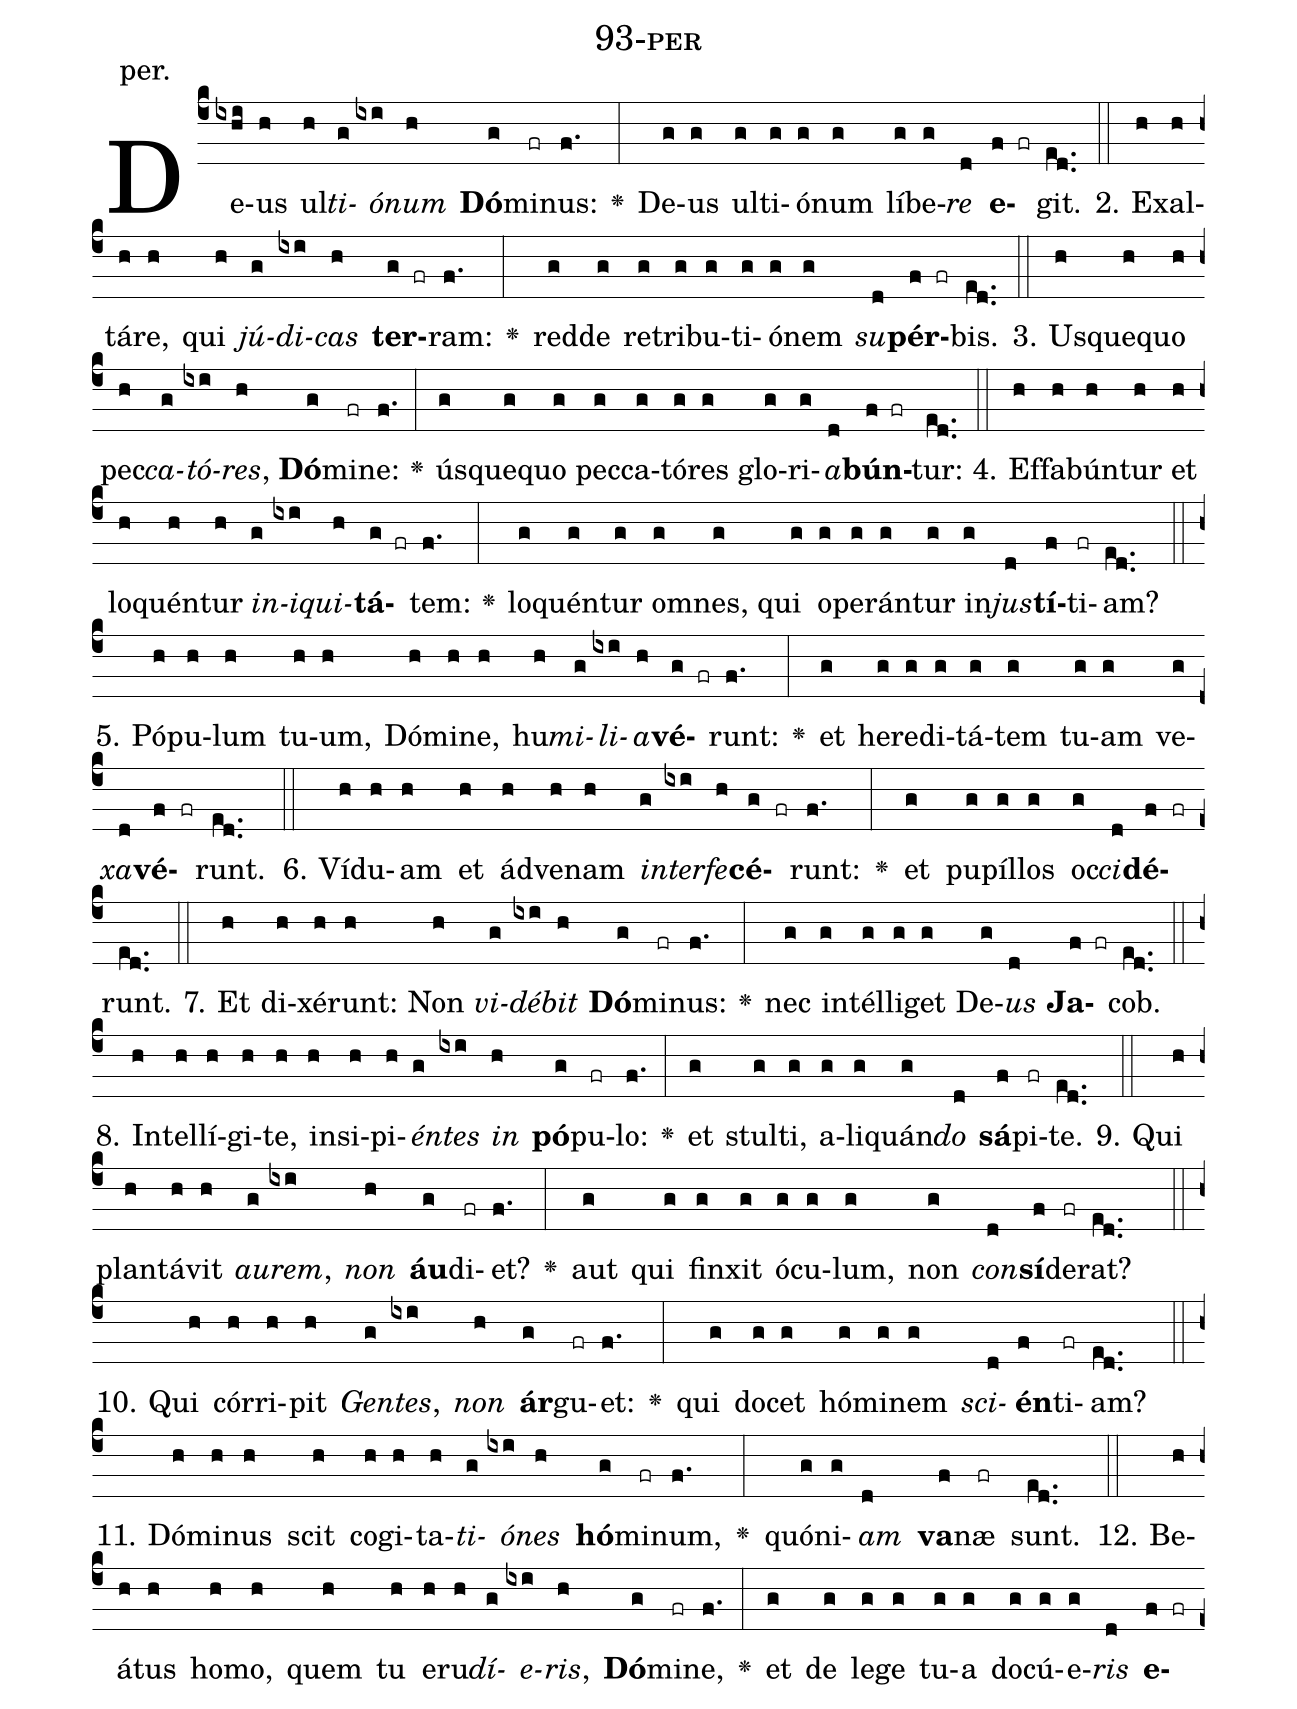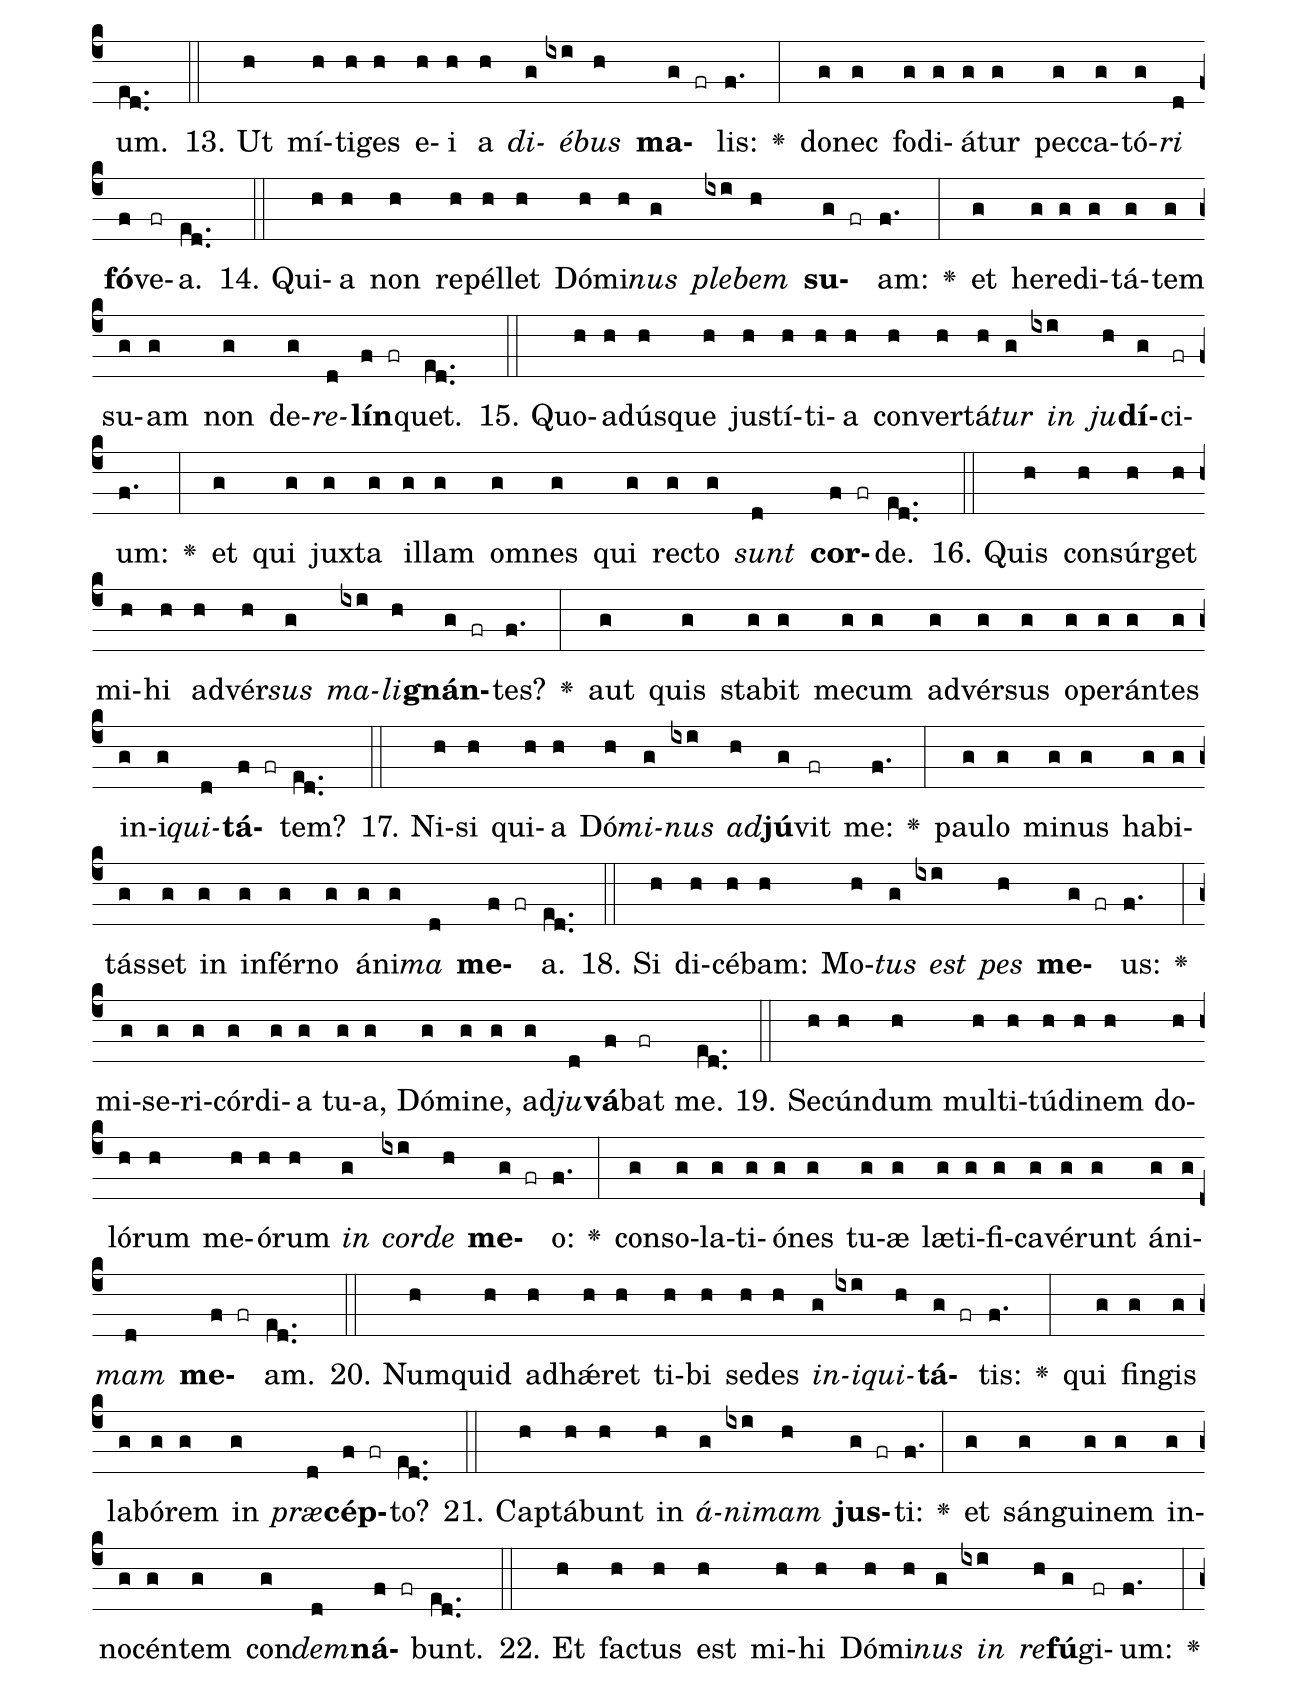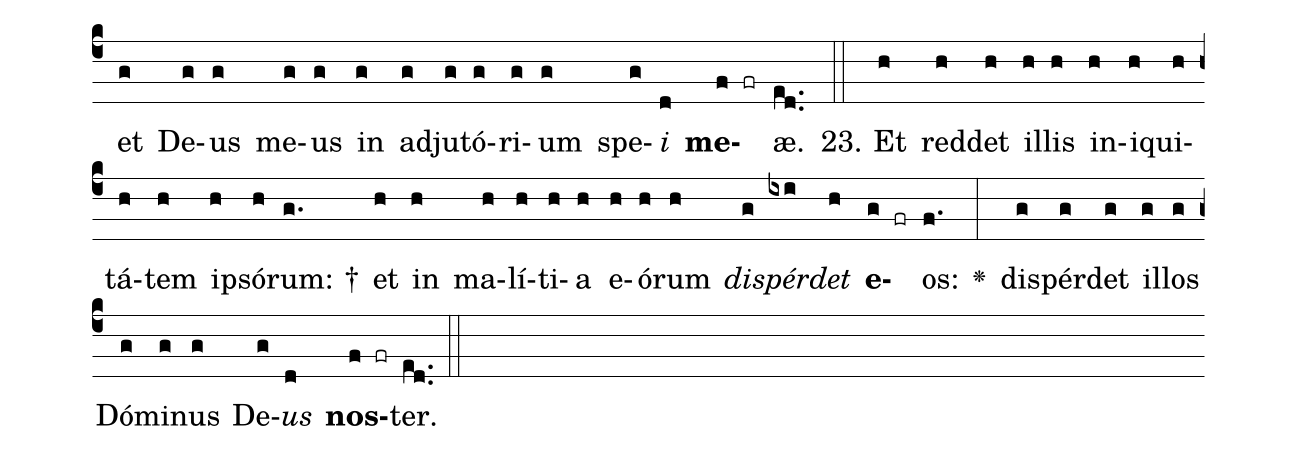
name: 93-per;
annotation: per.;
%%
(c4)De(ixhi)us(h) ul(h)<i>ti</i>(g)<i>ó</i>(ixi)<i>num</i>(h) <b>Dó</b>(g)mi(fr)nus:(f.) <v>\greheightstar</v>(:) De(g)us(g) ul(g)ti(g)ó(g)num(g) lí(g)be(g)<i>re</i>(d) <b>e</b>(f fr)git.(ed..) (::)
2. Ex(h)al(h)tá(h)re,(h) qui(h) <i>jú</i>(g)<i>di</i>(ixi)<i>cas</i>(h) <b>ter</b>(g fr)ram:(f.) <v>\greheightstar</v>(:) red(g)de(g) re(g)tri(g)bu(g)ti(g)ó(g)nem(g) <i>su</i>(d)<b>pér</b>(f fr)bis.(ed..) (::)
3. Us(h)que(h)quo(h) pec(h)<i>ca</i>(g)<i>tó</i>(ixi)<i>res</i>,(h) <b>Dó</b>(g)mi(fr)ne:(f.) <v>\greheightstar</v>(:) ús(g)que(g)quo(g) pec(g)ca(g)tó(g)res(g) glo(g)ri(g)<i>a</i>(d)<b>bún</b>(f fr)tur:(ed..) (::)
4. Ef(h)fa(h)bún(h)tur(h) et(h) lo(h)quén(h)tur(h) <i>in</i>(g)<i>i</i>(ixi)<i>qui</i>(h)<b>tá</b>(g fr)tem:(f.) <v>\greheightstar</v>(:) lo(g)quén(g)tur(g) om(g)nes,(g) qui(g) o(g)pe(g)rán(g)tur(g) in(g)<i>jus</i>(d)<b>tí</b>(f)ti(fr)am?(ed..) (::)
5. Pó(h)pu(h)lum(h) tu(h)um,(h) Dó(h)mi(h)ne,(h) hu(h)<i>mi</i>(g)<i>li</i>(ixi)<i>a</i>(h)<b>vé</b>(g fr)runt:(f.) <v>\greheightstar</v>(:) et(g) he(g)re(g)di(g)tá(g)tem(g) tu(g)am(g) ve(g)<i>xa</i>(d)<b>vé</b>(f fr)runt.(ed..) (::)
6. Ví(h)du(h)am(h) et(h) ád(h)ve(h)nam(h) <i>in</i>(g)<i>ter</i>(ixi)<i>fe</i>(h)<b>cé</b>(g fr)runt:(f.) <v>\greheightstar</v>(:) et(g) pu(g)píl(g)los(g) oc(g)<i>ci</i>(d)<b>dé</b>(f fr)runt.(ed..) (::)
7. Et(h) di(h)xé(h)runt:(h) Non(h) <i>vi</i>(g)<i>dé</i>(ixi)<i>bit</i>(h) <b>Dó</b>(g)mi(fr)nus:(f.) <v>\greheightstar</v>(:) nec(g) in(g)tél(g)li(g)get(g) De(g)<i>us</i>(d) <b>Ja</b>(f fr)cob.(ed..) (::)
8. In(h)tel(h)lí(h)gi(h)te,(h) in(h)si(h)pi(h)<i>én</i>(g)<i>tes</i>(ixi) <i>in</i>(h) <b>pó</b>(g)pu(fr)lo:(f.) <v>\greheightstar</v>(:) et(g) stul(g)ti,(g) a(g)li(g)quán(g)<i>do</i>(d) <b>sá</b>(f)pi(fr)te.(ed..) (::)
9. Qui(h) plan(h)tá(h)vit(h) <i>au</i>(g)<i>rem</i>,(ixi) <i>non</i>(h) <b>áu</b>(g)di(fr)et?(f.) <v>\greheightstar</v>(:) aut(g) qui(g) fin(g)xit(g) ó(g)cu(g)lum,(g) non(g) <i>con</i>(d)<b>sí</b>(f)de(fr)rat?(ed..) (::)
10. Qui(h) cór(h)ri(h)pit(h) <i>Gen</i>(g)<i>tes</i>,(ixi) <i>non</i>(h) <b>ár</b>(g)gu(fr)et:(f.) <v>\greheightstar</v>(:) qui(g) do(g)cet(g) hó(g)mi(g)nem(g) <i>sci</i>(d)<b>én</b>(f)ti(fr)am?(ed..) (::)
11. Dó(h)mi(h)nus(h) scit(h) co(h)gi(h)ta(h)<i>ti</i>(g)<i>ó</i>(ixi)<i>nes</i>(h) <b>hó</b>(g)mi(fr)num,(f.) <v>\greheightstar</v>(:) quón(g)i(g)<i>am</i>(d) <b>va</b>(f)næ(fr) sunt.(ed..) (::)
12. Be(h)á(h)tus(h) ho(h)mo,(h) quem(h) tu(h) e(h)ru(h)<i>dí</i>(g)<i>e</i>(ixi)<i>ris</i>,(h) <b>Dó</b>(g)mi(fr)ne,(f.) <v>\greheightstar</v>(:) et(g) de(g) le(g)ge(g) tu(g)a(g) do(g)cú(g)e(g)<i>ris</i>(d) <b>e</b>(f fr)um.(ed..) (::)
13. Ut(h) mí(h)ti(h)ges(h) e(h)i(h) a(h) <i>di</i>(g)<i>é</i>(ixi)<i>bus</i>(h) <b>ma</b>(g fr)lis:(f.) <v>\greheightstar</v>(:) do(g)nec(g) fo(g)di(g)á(g)tur(g) pec(g)ca(g)tó(g)<i>ri</i>(d) <b>fó</b>(f)ve(fr)a.(ed..) (::)
14. Qui(h)a(h) non(h) re(h)pél(h)let(h) Dó(h)mi(h)<i>nus</i>(g) <i>ple</i>(ixi)<i>bem</i>(h) <b>su</b>(g fr)am:(f.) <v>\greheightstar</v>(:) et(g) he(g)re(g)di(g)tá(g)tem(g) su(g)am(g) non(g) de(g)<i>re</i>(d)<b>lín</b>(f fr)quet.(ed..) (::)
15. Quo(h)ad(h)ús(h)que(h) jus(h)tí(h)ti(h)a(h) con(h)ver(h)tá(h)<i>tur</i>(g) <i>in</i>(ixi) <i>ju</i>(h)<b>dí</b>(g)ci(fr)um:(f.) <v>\greheightstar</v>(:) et(g) qui(g) jux(g)ta(g) il(g)lam(g) om(g)nes(g) qui(g) rec(g)to(g) <i>sunt</i>(d) <b>cor</b>(f fr)de.(ed..) (::)
16. Quis(h) con(h)súr(h)get(h) mi(h)hi(h) ad(h)vér(h)<i>sus</i>(g) <i>ma</i>(ixi)<i>li</i>(h)<b>gnán</b>(g fr)tes?(f.) <v>\greheightstar</v>(:) aut(g) quis(g) sta(g)bit(g) me(g)cum(g) ad(g)vér(g)sus(g) o(g)pe(g)rán(g)tes(g) in(g)i(g)<i>qui</i>(d)<b>tá</b>(f fr)tem?(ed..) (::)
17. Ni(h)si(h) qui(h)a(h) Dó(h)<i>mi</i>(g)<i>nus</i>(ixi) <i>ad</i>(h)<b>jú</b>(g)vit(fr) me:(f.) <v>\greheightstar</v>(:) pau(g)lo(g) mi(g)nus(g) ha(g)bi(g)tás(g)set(g) in(g) in(g)fér(g)no(g) á(g)ni(g)<i>ma</i>(d) <b>me</b>(f fr)a.(ed..) (::)
18. Si(h) di(h)cé(h)bam:(h) Mo(h)<i>tus</i>(g) <i>est</i>(ixi) <i>pes</i>(h) <b>me</b>(g fr)us:(f.) <v>\greheightstar</v>(:) mi(g)se(g)ri(g)cór(g)di(g)a(g) tu(g)a,(g) Dó(g)mi(g)ne,(g) ad(g)<i>ju</i>(d)<b>vá</b>(f)bat(fr) me.(ed..) (::)
19. Se(h)cún(h)dum(h) mul(h)ti(h)tú(h)di(h)nem(h) do(h)ló(h)rum(h) me(h)ó(h)rum(h) <i>in</i>(g) <i>cor</i>(ixi)<i>de</i>(h) <b>me</b>(g fr)o:(f.) <v>\greheightstar</v>(:) con(g)so(g)la(g)ti(g)ó(g)nes(g) tu(g)æ(g) læ(g)ti(g)fi(g)ca(g)vé(g)runt(g) á(g)ni(g)<i>mam</i>(d) <b>me</b>(f fr)am.(ed..) (::)
20. Num(h)quid(h) ad(h)hǽ(h)ret(h) ti(h)bi(h) se(h)des(h) <i>in</i>(g)<i>i</i>(ixi)<i>qui</i>(h)<b>tá</b>(g fr)tis:(f.) <v>\greheightstar</v>(:) qui(g) fin(g)gis(g) la(g)bó(g)rem(g) in(g) <i>præ</i>(d)<b>cép</b>(f fr)to?(ed..) (::)
21. Cap(h)tá(h)bunt(h) in(h) <i>á</i>(g)<i>ni</i>(ixi)<i>mam</i>(h) <b>jus</b>(g fr)ti:(f.) <v>\greheightstar</v>(:) et(g) sán(g)gui(g)nem(g) in(g)no(g)cén(g)tem(g) con(g)<i>dem</i>(d)<b>ná</b>(f fr)bunt.(ed..) (::)
22. Et(h) fac(h)tus(h) est(h) mi(h)hi(h) Dó(h)mi(h)<i>nus</i>(g) <i>in</i>(ixi) <i>re</i>(h)<b>fú</b>(g)gi(fr)um:(f.) <v>\greheightstar</v>(:) et(g) De(g)us(g) me(g)us(g) in(g) ad(g)ju(g)tó(g)ri(g)um(g) spe(g)<i>i</i>(d) <b>me</b>(f fr)æ.(ed..) (::)
23. Et(h) red(h)det(h) il(h)lis(h) in(h)i(h)qui(h)tá(h)tem(h) ip(h)só(h)rum: †(g.) et(h) in(h) ma(h)lí(h)ti(h)a(h) e(h)ó(h)rum(h) <i>dis</i>(g)<i>pér</i>(ixi)<i>det</i>(h) <b>e</b>(g fr)os:(f.) <v>\greheightstar</v>(:) dis(g)pér(g)det(g) il(g)los(g) Dó(g)mi(g)nus(g) De(g)<i>us</i>(d) <b>nos</b>(f fr)ter.(ed..) (::)
